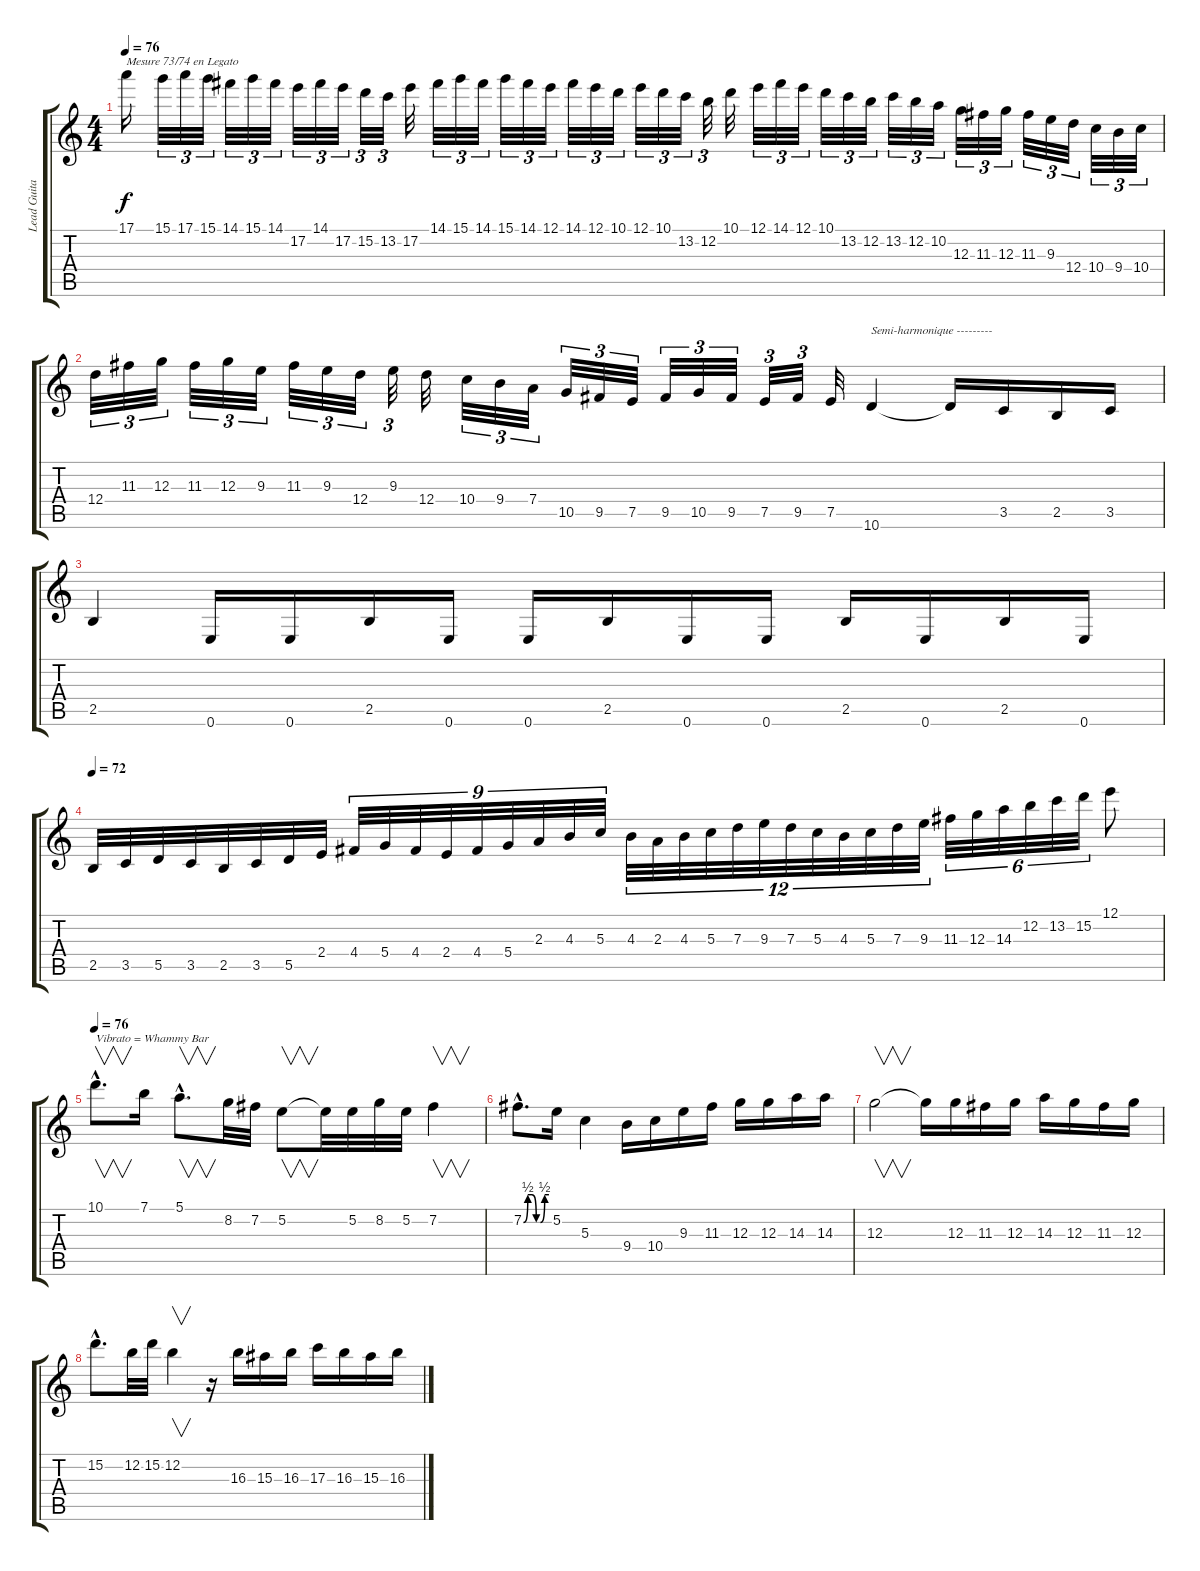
\track ("Lead Guitar (Jason Becker)" "Lead Guita") {instrument electricguitarclean}
\staff {score tabs}
\tuning (E4 B3 G3 D3 A2 E2) {hide}
\ts (4 4)
\tempo 76
\clef g2
\ks c
17.1.16{txt "Mesure 73/74 en Legato" dy f} 15.1.32{tu (3 2)} 17.1.32{tu (3 2)} 15.1.32{tu (3 2)} 14.1.32{tu (3 2)} 15.1.32{tu (3 2)} 14.1.32{tu (3 2)} 17.2.32{tu (3 2)} 14.1.32{tu (3 2)} 17.2.32{tu (3 2)} 15.2.32{tu (3 2)} 13.2.32{tu (3 2)} 17.2.32 14.1.32{tu (3 2)} 15.1.32{tu (3 2)} 14.1.32{tu (3 2)} 15.1.32{tu (3 2)} 14.1.32{tu (3 2)} 12.1.32{tu (3 2)} 14.1.32{tu (3 2)} 12.1.32{tu (3 2)} 10.1.32{tu (3 2)} 12.1.32{tu (3 2)} 10.1.32{tu (3 2)} 13.2.32{tu (3 2)} 12.2.32{tu (3 2)} 10.1.32 12.1.32{tu (3 2)} 14.1.32{tu (3 2)} 12.1.32{tu (3 2)} 10.1.32{tu (3 2)} 13.2.32{tu (3 2)} 12.2.32{tu (3 2)} 13.2.32{tu (3 2)} 12.2.32{tu (3 2)} 10.2.32{tu (3 2)} 12.3.32{tu (3 2)} 11.3.32{tu (3 2)} 12.3.32{tu (3 2)} 11.3.32{tu (3 2)} 9.3.32{tu (3 2)} 12.4.32{tu (3 2)} 10.4.32{tu (3 2)} 9.4.32{tu (3 2)} 10.4.32{tu (3 2)} |
12.4.32{tu (3 2)} 11.3.32{tu (3 2)} 12.3.32{tu (3 2)} 11.3.32{tu (3 2)} 12.3.32{tu (3 2)} 9.3.32{tu (3 2)} 11.3.32{tu (3 2)} 9.3.32{tu (3 2)} 12.4.32{tu (3 2)} 9.3.32{tu (3 2)} 12.4.32 10.4.32{tu (3 2)} 9.4.32{tu (3 2)} 7.4.32{tu (3 2)} 10.5.32{tu (3 2)} 9.5.32{tu (3 2)} 7.5.32{tu (3 2)} 9.5.32{tu (3 2)} 10.5.32{tu (3 2)} 9.5.32{tu (3 2)} 7.5.32{tu (3 2)} 9.5.32{tu (3 2)} 7.5.32 10.6.4{txt "Semi-harmonique ---------"} 10.6{t}.16 3.5.16 2.5.16 3.5.16 |
2.5.4 0.6.16 0.6.16 2.5.16 0.6.16 0.6.16 2.5.16 0.6.16 0.6.16 2.5.16 0.6.16 2.5.16 0.6.16 |
\tempo 72
2.5.32 3.5.32 5.5.32 3.5.32 2.5.32 3.5.32 5.5.32 2.4.32 4.4.32{tu (9 8)} 5.4.32{tu (9 8)} 4.4.32{tu (9 8)} 2.4.32{tu (9 8)} 4.4.32{tu (9 8)} 5.4.32{tu (9 8)} 2.3.32{tu (9 8)} 4.3.32{tu (9 8)} 5.3.32{tu (9 8)} 4.3.32{tu (12 8)} 2.3.32{tu (12 8)} 4.3.32{tu (12 8)} 5.3.32{tu (12 8)} 7.3.32{tu (12 8)} 9.3.32{tu (12 8)} 7.3.32{tu (12 8)} 5.3.32{tu (12 8)} 4.3.32{tu (12 8)} 5.3.32{tu (12 8)} 7.3.32{tu (12 8)} 9.3.32{tu (12 8)} 11.3.32{tu (6 4)} 12.3.32{tu (6 4)} 14.3.32{tu (6 4)} 12.2.32{tu (6 4)} 13.2.32{tu (6 4)} 15.2.32{tu (6 4)} 12.1.8 |
\tempo 76
10.1{hac}.8{v d txt "Vibrato = Whammy Bar"} 7.1.16 5.1{hac}.8{v d} 8.2.32 7.2.32 5.2.8{v} 5.2{t}.32 5.2.32 8.2.32 5.2.32 7.2.4{v} |
7.2{be (custom 0 0 10 2 20 2 30 0 40 0 50 2 60 2) hac}.8{d} 5.2.16 5.3.4 9.4.16 10.4.16 9.3.16 11.3.16 12.3.16 12.3.16 14.3.16 14.3.16 |
12.3.2{v} 12.3{t}.16 12.3.16 11.3.16 12.3.16 14.3.16 12.3.16 11.3.16 12.3.16 |
15.2{hac}.8{d} 12.2.32 15.2.32 12.2.4{v} r.16 16.3.16 15.3.16 16.3.16 17.3.16 16.3.16 15.3.16 16.3.16
